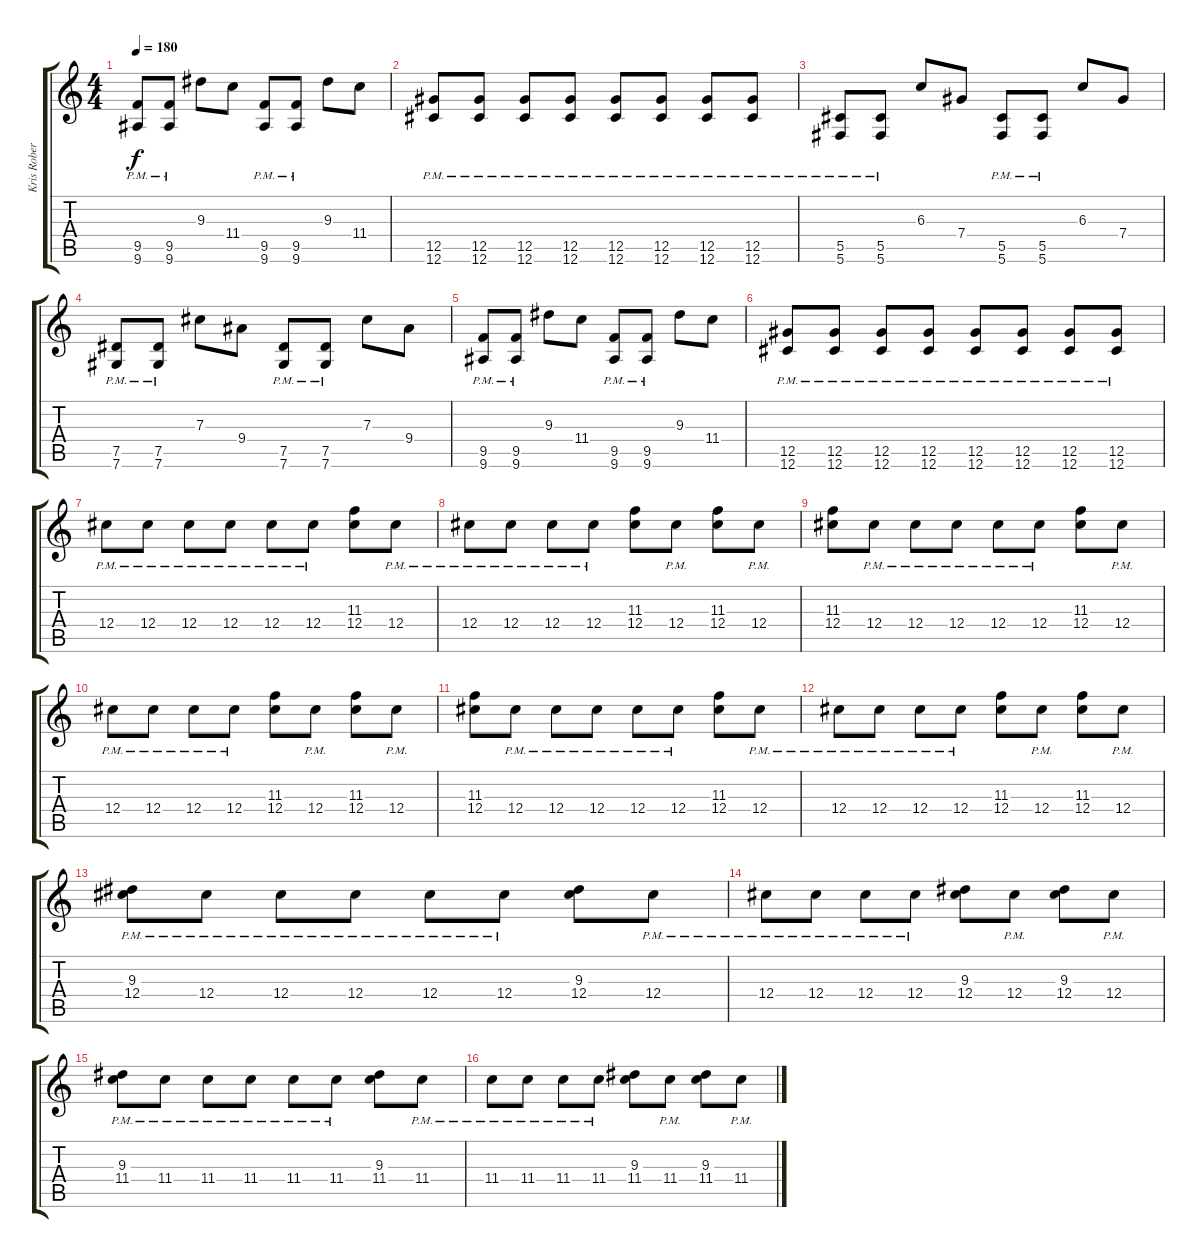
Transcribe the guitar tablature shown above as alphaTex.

\track ("Kris Roberts" "Kris Rober") {instrument distortionguitar}
\staff {score tabs}
\tuning (Eb4 Bb3 Gb3 Db3 Ab2 Db2) {hide}
\ts (4 4)
\tempo 180
\clef g2
\ks c
(9.5{pm} 9.6{pm}).8{dy f} (9.5{pm} 9.6{pm}).8 9.3.8 11.4.8 (9.5{pm} 9.6{pm}).8 (9.5{pm} 9.6{pm}).8 9.3.8 11.4.8 |
(12.5{pm} 12.6{pm}).8 (12.5{pm} 12.6{pm}).8 (12.5{pm} 12.6{pm}).8 (12.5{pm} 12.6{pm}).8 (12.5{pm} 12.6{pm}).8 (12.5{pm} 12.6{pm}).8 (12.5{pm} 12.6{pm}).8 (12.5{pm} 12.6{pm}).8 |
(5.5{pm} 5.6{pm}).8 (5.5{pm} 5.6{pm}).8 6.3.8 7.4.8 (5.5{pm} 5.6{pm}).8 (5.5{pm} 5.6{pm}).8 6.3.8 7.4.8 |
(7.5{pm} 7.6{pm}).8 (7.5{pm} 7.6{pm}).8 7.3.8 9.4.8 (7.5{pm} 7.6{pm}).8 (7.5{pm} 7.6{pm}).8 7.3.8 9.4.8 |
(9.5{pm} 9.6{pm}).8 (9.5{pm} 9.6{pm}).8 9.3.8 11.4.8 (9.5{pm} 9.6{pm}).8 (9.5{pm} 9.6{pm}).8 9.3.8 11.4.8 |
(12.5{pm} 12.6{pm}).8 (12.5{pm} 12.6{pm}).8 (12.5{pm} 12.6{pm}).8 (12.5{pm} 12.6{pm}).8 (12.5{pm} 12.6{pm}).8 (12.5{pm} 12.6{pm}).8 (12.5{pm} 12.6{pm}).8 (12.5{pm} 12.6{pm}).8 |
12.4{pm}.8{volume 10} 12.4{pm}.8 12.4{pm}.8 12.4{pm}.8 12.4{pm}.8 12.4{pm}.8 (11.3 12.4).8 12.4{pm}.8 |
12.4{pm}.8 12.4{pm}.8 12.4{pm}.8 12.4{pm}.8 (11.3 12.4).8 12.4{pm}.8 (11.3 12.4).8 12.4{pm}.8 |
(11.3 12.4).8 12.4{pm}.8 12.4{pm}.8 12.4{pm}.8 12.4{pm}.8 12.4{pm}.8 (11.3 12.4).8 12.4{pm}.8 |
12.4{pm}.8 12.4{pm}.8 12.4{pm}.8 12.4{pm}.8 (11.3 12.4).8 12.4{pm}.8 (11.3 12.4).8 12.4{pm}.8 |
(11.3 12.4).8 12.4{pm}.8 12.4{pm}.8 12.4{pm}.8 12.4{pm}.8 12.4{pm}.8 (11.3 12.4).8 12.4{pm}.8 |
12.4{pm}.8 12.4{pm}.8 12.4{pm}.8 12.4{pm}.8 (11.3 12.4).8 12.4{pm}.8 (11.3 12.4).8 12.4{pm}.8 |
(9.3 12.4{pm}).8 12.4{pm}.8 12.4{pm}.8 12.4{pm}.8 12.4{pm}.8 12.4{pm}.8 (9.3 12.4).8 12.4{pm}.8 |
12.4{pm}.8 12.4{pm}.8 12.4{pm}.8 12.4{pm}.8 (9.3 12.4).8 12.4{pm}.8 (9.3 12.4).8 12.4{pm}.8 |
(9.3 11.4{pm}).8 11.4{pm}.8 11.4{pm}.8 11.4{pm}.8 11.4{pm}.8 11.4{pm}.8 (9.3 11.4).8 11.4{pm}.8 |
11.4{pm}.8 11.4{pm}.8 11.4{pm}.8 11.4{pm}.8 (9.3 11.4).8 11.4{pm}.8 (9.3 11.4).8 11.4{pm}.8
